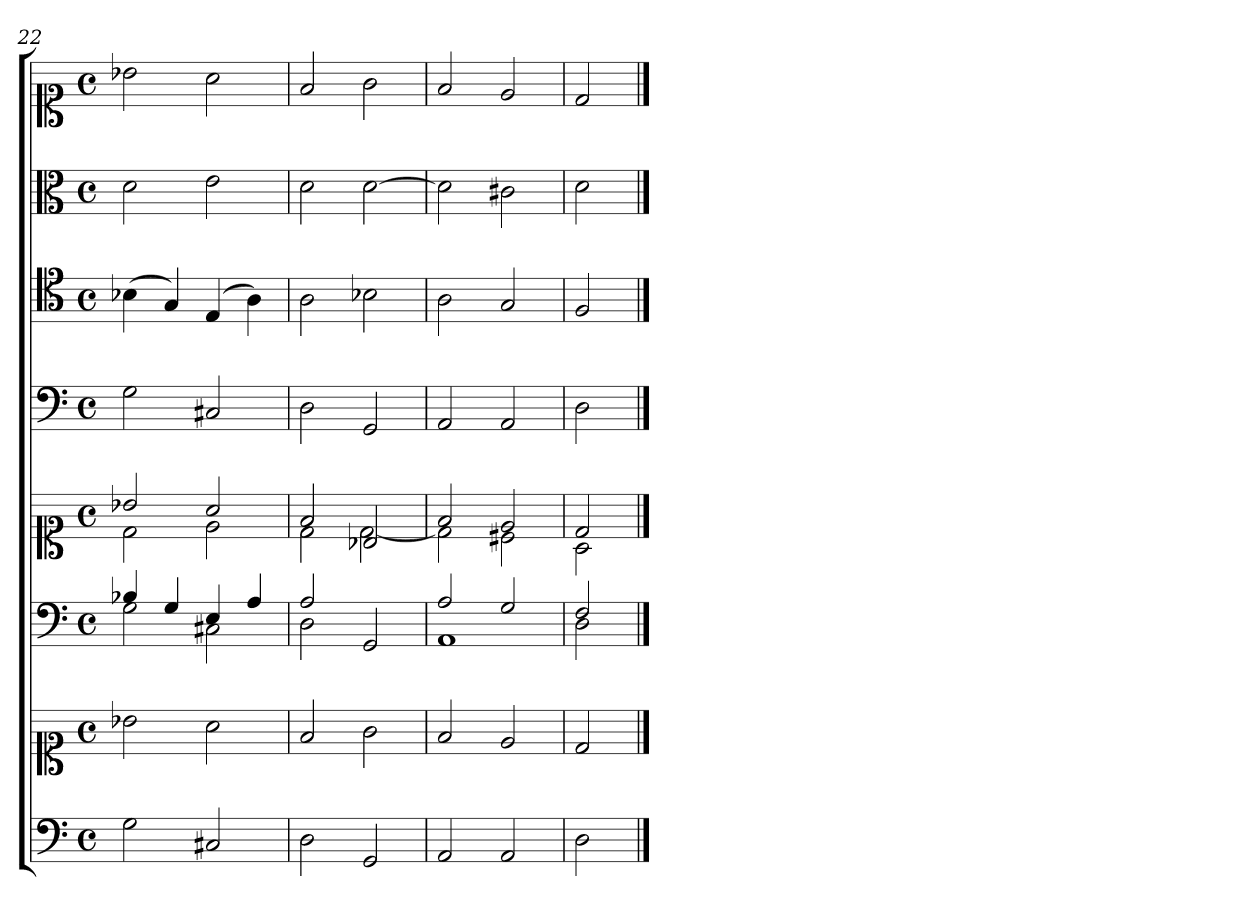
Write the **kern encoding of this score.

**kern	**kern	**kern	**kern	**kern	**kern	**kern	**kern
*part6	*part6	*part5	*part5	*part4	*part3	*part2	*part1
*staff8	*staff7	*staff6	*staff5	*staff4	*staff3	*staff2	*staff1
*clefF4	*clefC1	*clefF4	*clefC1	*clefF4	*clefC4	*clefC3	*clefC1
*k[]	*k[]	*k[]	*k[]	*k[]	*k[]	*k[]	*k[]
*M4/4	*M4/4	*M4/4	*M4/4	*M4/4	*M4/4	*M4/4	*M4/4
*met(c)	*met(c)	*met(c)	*met(c)	*met(c)	*met(c)	*met(c)	*met(c)
=22	=22	=22	=22	=22	=22	=22	=22
*	*	*^	*^	*	*	*	*
2G	2b-X	4B-X	2G	2b-X	2d	2G	(4B-X	2d	2b-X
.	.	4G	.	.	.	.	4G)	.	.
2C#X	2a	4E	2C#X	2a	2e	2C#X	(4E	2e	2a
.	.	4A	.	.	.	.	4A)	.	.
=23	=23	=23	=23	=23	=23	=23	=23	=23	=23
2D	2f	2A	2D	2f	2d	2D	2A	2d	2f
2GG	2g	2ryy	2GG	2B-X	[2d	2GG	2B-X	[2d	2g
=24	=24	=24	=24	=24	=24	=24	=24	=24	=24
2AA	2f	2A	1AA	2f	2d]	2AA	2A	2d]	2f
2AA	2e	2G	.	2e	2c#X	2AA	2G	2c#X	2e
=25	=25	=25	=25	=25	=25	=25	=25	=25	=25
2D	2d	2F	2D	2d	2A	2D	2F	2d	2d
*	*	*v	*v	*	*	*	*	*	*
*	*	*	*v	*v	*	*	*	*
==	==	==	==	==	==	==	==
*-	*-	*-	*-	*-	*-	*-	*-
